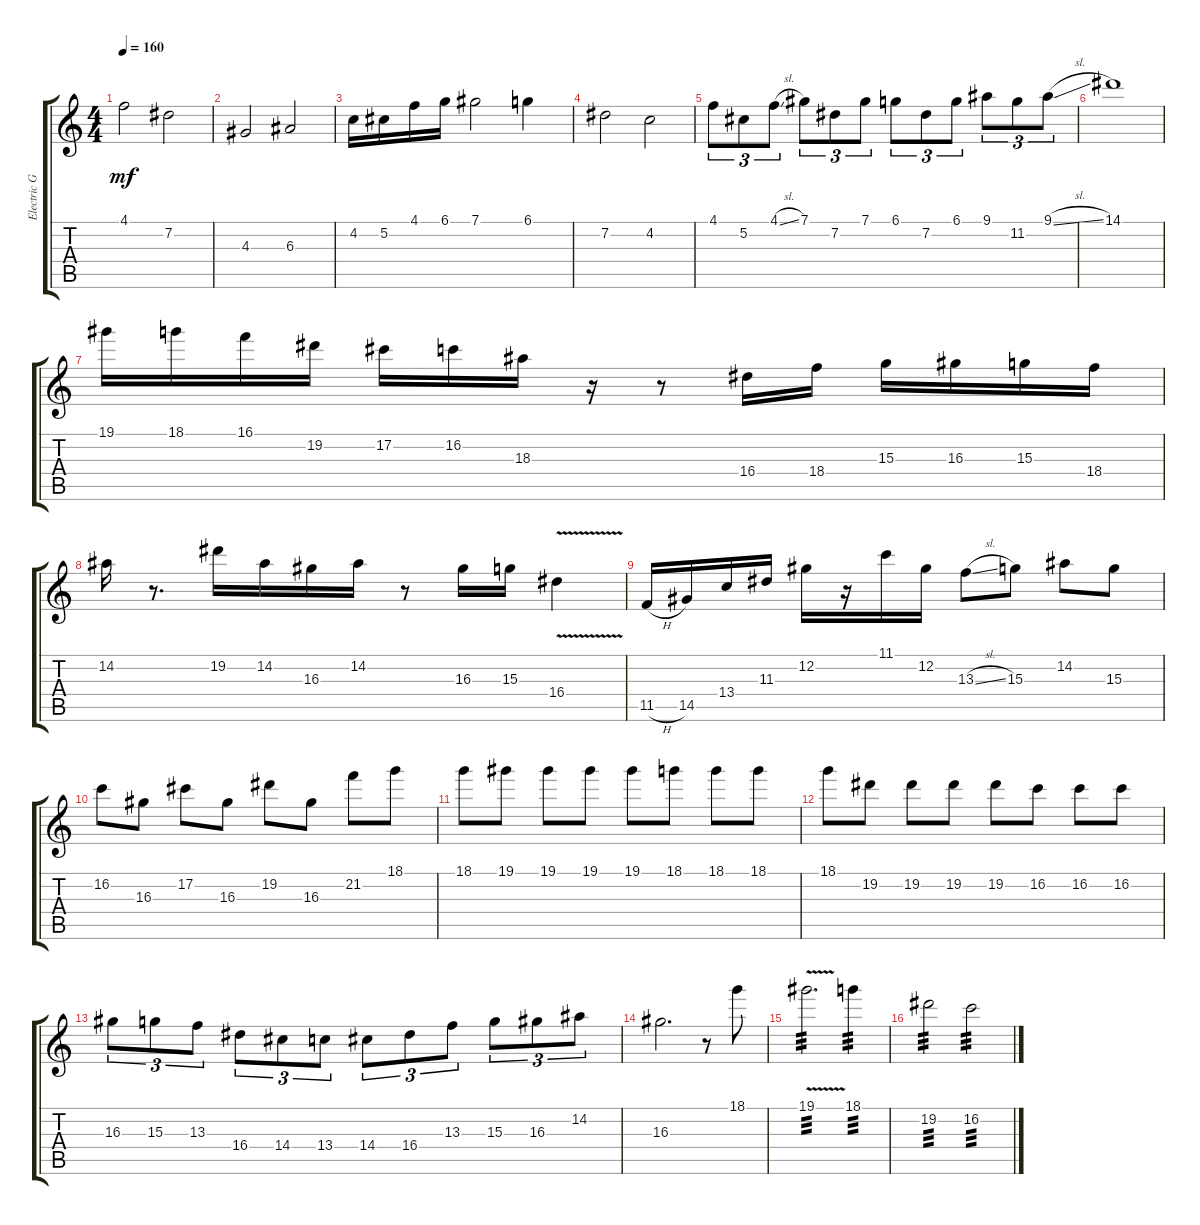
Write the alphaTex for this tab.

\track ("Electric Guitar" "Electric G") {instrument electricguitarclean}
\staff {score tabs}
\tuning (Db4 Ab3 E3 B2 Gb2 Db2) {hide}
\ts (4 4)
\tempo 160
\clef g2
\ks c
4.1.2{dy mf} 7.2.2 |
4.3.2 6.3.2 |
4.2.16 5.2.16 4.1.16 6.1.16 7.1.2 6.1.4 |
7.2.2 4.2.2 |
4.1.8{tu (3 2)} 5.2.8{tu (3 2)} 4.1{sl}.8{tu (3 2)} 7.1.8{tu (3 2)} 7.2.8{tu (3 2)} 7.1.8{tu (3 2)} 6.1.8{tu (3 2)} 7.2.8{tu (3 2)} 6.1.8{tu (3 2)} 9.1.8{tu (3 2)} 11.2.8{tu (3 2)} 9.1{sl}.8{tu (3 2)} |
14.1.1 |
19.1.16 18.1.16 16.1.16 19.2.16 17.2.16 16.2.16 18.3.16 r.16 r.8 16.4.16 18.4.16 15.3.16 16.3.16 15.3.16 18.4.16 |
14.2.16 r.8{d} 19.2.16 14.2.16 16.3.16 14.2.16 r.8 16.3.16 15.3.16 16.4{v}.4 |
11.5{h}.16 14.5.16 13.4.16 11.3.16 12.2.16 r.16 11.1.16 12.2.16 13.3{sl}.8 15.3.8 14.2.8 15.3.8 |
16.2.8 16.3.8 17.2.8 16.3.8 19.2.8 16.3.8 21.2.8 18.1.8 |
18.1.8 19.1.8 19.1.8 19.1.8 19.1.8 18.1.8 18.1.8 18.1.8 |
18.1.8 19.2.8 19.2.8 19.2.8 19.2.8 16.2.8 16.2.8 16.2.8 |
16.3.8{tu (3 2)} 15.3.8{tu (3 2)} 13.3.8{tu (3 2)} 16.4.8{tu (3 2)} 14.4.8{tu (3 2)} 13.4.8{tu (3 2)} 14.4.8{tu (3 2)} 16.4.8{tu (3 2)} 13.3.8{tu (3 2)} 15.3.8{tu (3 2)} 16.3.8{tu (3 2)} 14.2.8{tu (3 2)} |
16.3.2{d} r.8 18.1.8 |
19.1{v}.2{d tp 3} 18.1.4{tp 3} |
19.2.2{tp 3} 16.2.2{tp 3}
